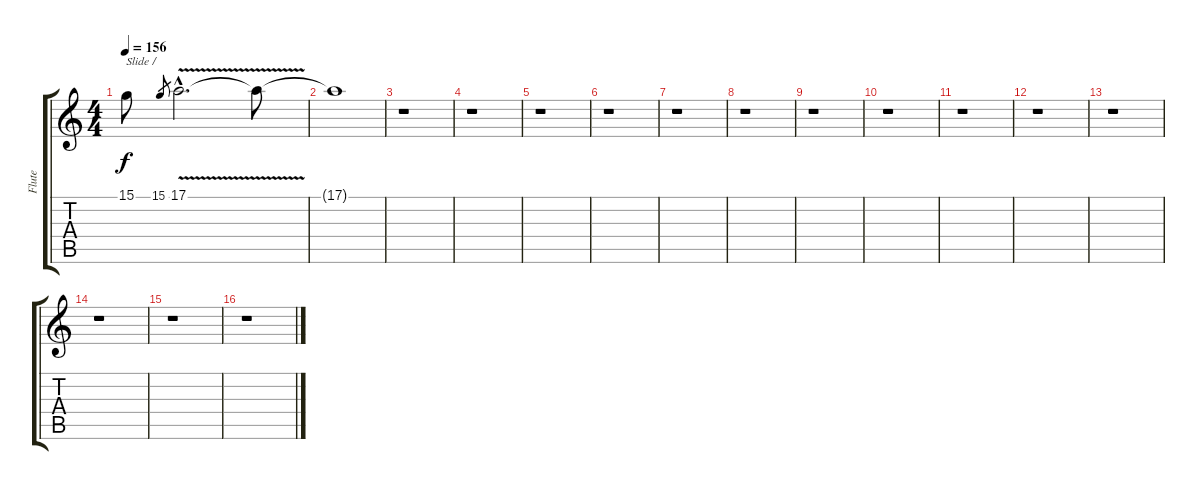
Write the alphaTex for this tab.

\track ("Flute" "Flute") {instrument flute}
\staff {score tabs}
\tuning (E4 B3 G3 D3 A2 E2) {hide}
\ts (4 4)
\tempo 156
\clef g2
\ks c
15.1.8{txt "Slide /" dy f} 15.1.8{gr} 17.1{v hac}.2{d volume 6 instrument distortionguitar} 17.1{t}.8 |
17.1{t}.1 |
r.1 |
r.1 |
r.1 |
r.1 |
r.1 |
r.1 |
r.1 |
r.1 |
r.1 |
r.1 |
r.1 |
r.1 |
r.1 |
r.1
